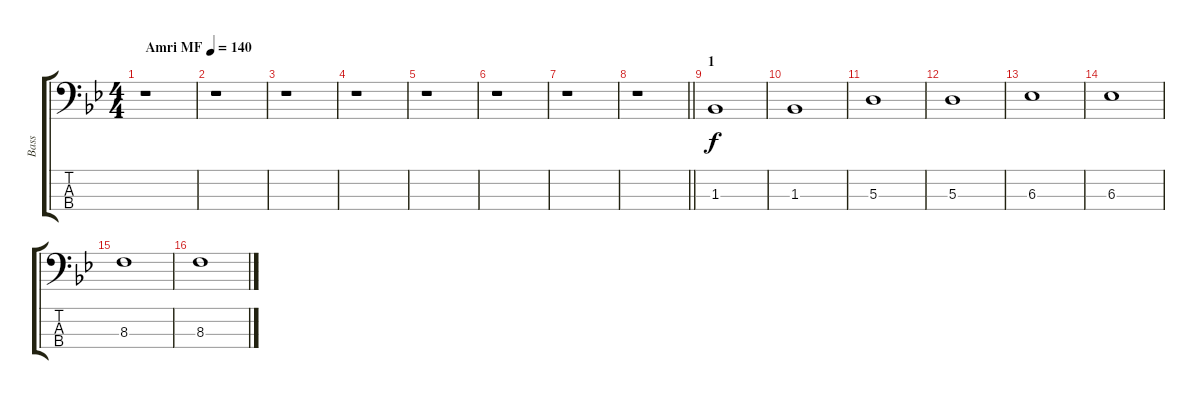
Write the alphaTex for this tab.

\track ("Bass" "Bass") {instrument electricbassfinger}
\staff {score tabs}
\tuning (G2 D2 A1 E1) {hide}
\ts (4 4)
\tempo (140 "Amri MF")
\clef f4
\ks bb
r.1{dy f instrument electricbassfinger} |
r.1 |
r.1 |
r.1 |
r.1 |
r.1 |
r.1 |
\barLineRight lightlight
r.1 |
\section ("" "1")
1.3.1 |
1.3.1 |
5.3.1 |
5.3.1 |
6.3.1 |
6.3.1 |
8.3.1 |
8.3.1
